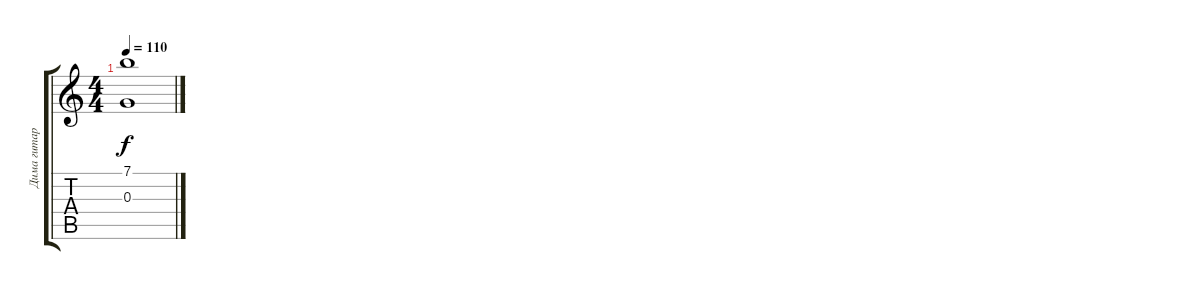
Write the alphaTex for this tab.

\track ("Дима гитара дист" "Дима гитар") {instrument distortionguitar}
\staff {score tabs}
\tuning (E4 B3 G3 D3 A2 D2) {hide}
\ts (4 4)
\tempo 110
\clef g2
\ks c
(7.1{t} 0.3).1{dy f}
